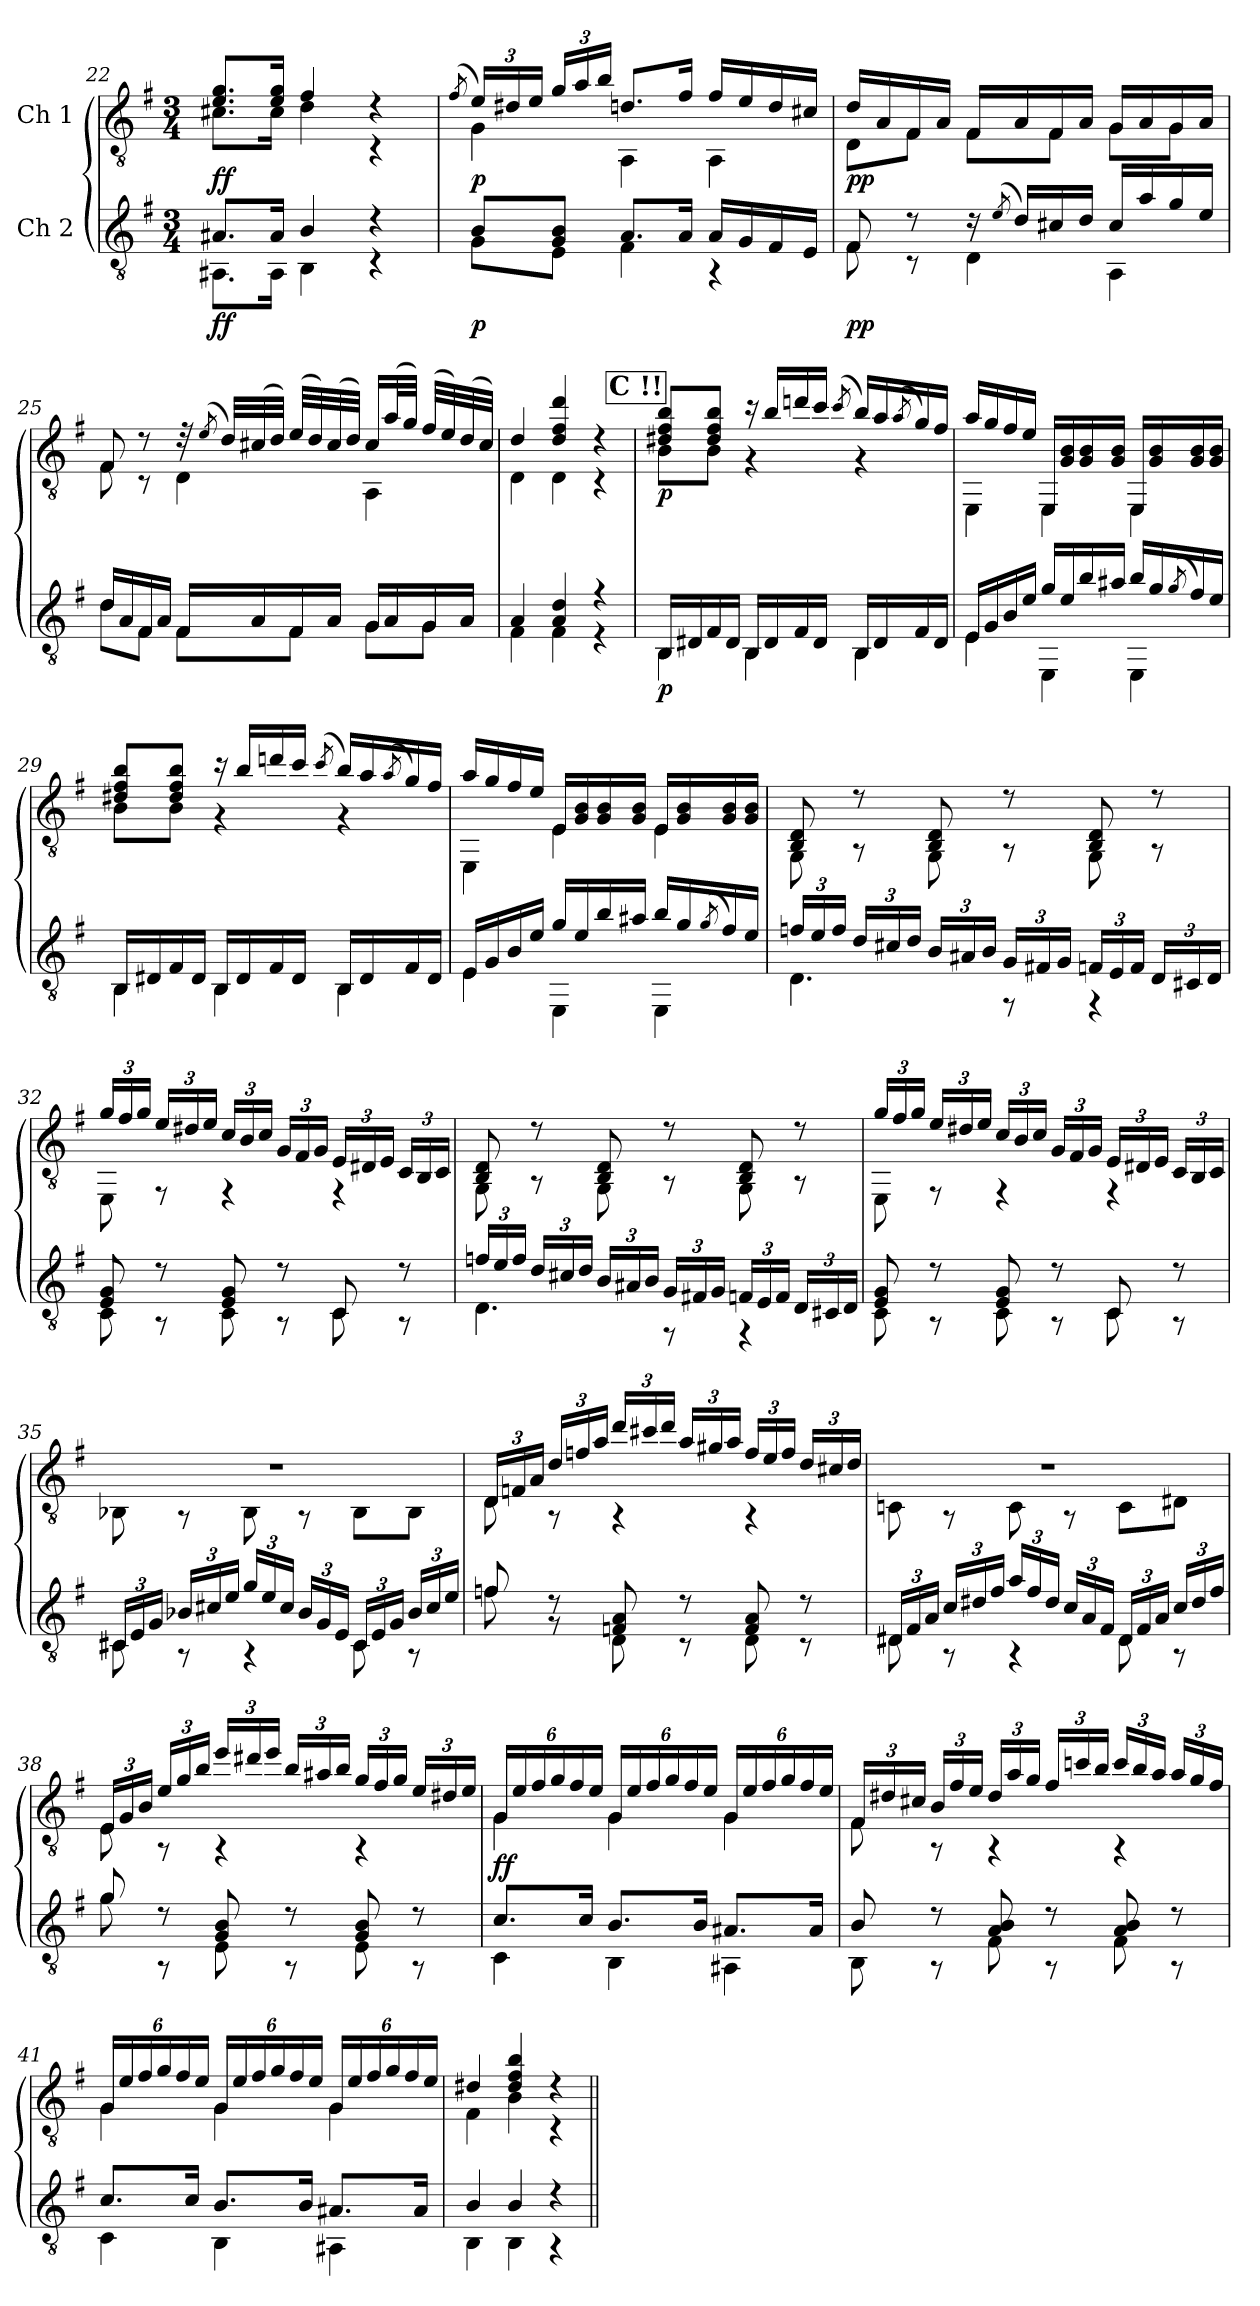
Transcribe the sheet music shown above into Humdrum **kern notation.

**kern	**dynam	**kern	**dynam
*part2	*part2	*part1	*part1
*staff2	*staff2	*staff1	*staff1
*I"Ch 2	*	*I"Ch 1	*
*clefGv2	*	*clefGv2	*
*k[f#]	*	*k[f#]	*
*G:	*	*G:	*
*M3/4	*	*M3/4	*
=22	=22	=22	=22
*^	*	*^	*
!	!	!LO:DY:b	!	!	!LO:DY:b
8.A#X/L	8.AA#X\L	ff	8.e/ 8.g/L	8.c#X\L	ff
16A#/Jk	16AA#\Jk	.	16e/ 16g/Jk	16c#\Jk	.
4B/	4BB\	.	4f#/	4d\	.
4rd	4rC	.	4rd	4rC	.
!!LO:LB:g=z	!!
=23	=23	=23	=23	=23	=23
.	.	.	(8qf#/	.	.
*	*	*	*Xbrackettup	*	*
!	!	!LO:DY:b	!	!	!LO:DY:b
8B/L	8G\L	p	24e/LL)	4G\	p
.	.	.	24d#X/	.	.
.	.	.	24e/JJ	.	.
8G/ 8B/J	8E\J	.	24g/LL	.	.
.	.	.	24a/	.	.
.	.	.	24b/JJ	.	.
8.A/L	4F#\	.	8.dn/L	4AA\	.
16A/Jk	.	.	16f#/Jk	.	.
16A/LL	4rAA	.	16f#/LL	4AA\	.
16G/	.	.	16e/	.	.
16F#/	.	.	16d/	.	.
16E/JJ	.	.	16c#X/JJ	.	.
=24	=24	=24	=24	=24	=24
!	!	!LO:DY:b	!	!	!LO:DY:b
8F#/	8F#\	pp	16d/LL	8D\L	pp
.	.	.	16A/	.	.
8r	8rC	.	16F#/	8F#\J	.
.	.	.	16A/JJ	.	.
16rd	4D\	.	16F#/LL	8F#\L	.
(8qe/	.	.	.	.	.
16d/LL)	.	.	16A/	.	.
16c#X/	.	.	16F#/	8F#\J	.
16d/JJ	.	.	16A/JJ	.	.
16c#/LL	4AA\	.	16G/LL	8G\L	.
16a/	.	.	16A/	.	.
16g/	.	.	16G/	8G\J	.
16e/JJ	.	.	16A/JJ	.	.
!!LO:LB:g=z	!!
=25	=25	=25	=25	=25	=25
16d/LL	8d\L	.	8F#/	8F#\	.
16A/	.	.	.	.	.
16F#/	8F#\J	.	8r	8r	.
16A/JJ	.	.	.	.	.
16F#/LL	8F#\L	.	32rd	4D\	.
.	.	.	(8qe/	.	.
.	.	.	32d/LLL)	.	.
16A/	.	.	(32c#X/	.	.
.	.	.	32d/JJJ)	.	.
16F#/	8F#\J	.	(32e/LLL	.	.
.	.	.	32d/)	.	.
16A/JJ	.	.	(32c#/	.	.
.	.	.	32d/JJJ)	.	.
16G/LL	8G\L	.	16c#/LL	4AA\	.
16A/	.	.	(32a/L	.	.
.	.	.	32g/JJJ)	.	.
16G/	8G\J	.	(32f#/LLL	.	.
.	.	.	32e/)	.	.
16A/JJ	.	.	(32d/	.	.
.	.	.	32c#/JJJ)	.	.
=26	=26	=26	=26	=26	=26
4A/	4F#\	.	4d/	4D\	.
4A/ 4d/	4F#\	.	4d/ 4f#/ 4dd/	4D\	.
4r	4r	.	4rd	4rC	.
!!LO:PB:g=z	!!
!!LO:REH:place=s1:a:t=C	!!
=27	=27	=27	=27	=27	=27
!	!	!LO:DY:b	!	!	!LO:DY:b
16BB/LL	4BB\	p	8d#X/ 8f#/ 8b/L	8B\L	p
16D#X/	.	.	.	.	.
16F#/	.	.	8d#/ 8f#/ 8b/J	8B\J	.
16D#/JJ	.	.	.	.	.
16BB/LL	4BB\	.	16rcc	4rG	.
16D#/	.	.	16b/LL	.	.
16F#/	.	.	16ddn/	.	.
16D#/JJ	.	.	16cc/JJ	.	.
.	.	.	(8qcc/	.	.
16BB/LL	4BB\	.	16b/LL)	4rG	.
16D#/	.	.	16a/	.	.
.	.	.	(8qa/	.	.
16F#/	.	.	16g/)	.	.
16D#/JJ	.	.	16f#/JJ	.	.
=28	=28	=28	=28	=28	=28
16E/LL	4E\	.	16a/LL	4EE\	.
16G/	.	.	16g/	.	.
16B/	.	.	16f#/	.	.
16e/JJ	.	.	16e/JJ	.	.
16g/LL	4EE\	.	16EE/LL	4EE\	.
16e/	.	.	16G/ 16B/	.	.
16b/	.	.	16G/ 16B/	.	.
16a#X/JJ	.	.	16G/ 16B/JJ	.	.
16b/LL	4EE\	.	16EE/LL	4EE\	.
16g/	.	.	16G/ 16B/	.	.
(8qg/	.	.	.	.	.
16f#/)	.	.	16G/ 16B/	.	.
16e/JJ	.	.	16G/ 16B/JJ	.	.
!!LO:LB:g=z	!!
=29	=29	=29	=29	=29	=29
16BB/LL	4BB\	.	8d#X/ 8f#/ 8b/L	8B\L	.
16D#X/	.	.	.	.	.
16F#/	.	.	8d#/ 8f#/ 8b/J	8B\J	.
16D#/JJ	.	.	.	.	.
16BB/LL	4BB\	.	16rcc	4rG	.
16D#/	.	.	16b/LL	.	.
16F#/	.	.	16ddn/	.	.
16D#/JJ	.	.	16cc/JJ	.	.
.	.	.	(8qcc/	.	.
16BB/LL	4BB\	.	16b/LL)	4rG	.
16D#/	.	.	16a/	.	.
.	.	.	(8qa/	.	.
16F#/	.	.	16g/)	.	.
16D#/JJ	.	.	16f#/JJ	.	.
=30	=30	=30	=30	=30	=30
16E/LL	4E\	.	16a/LL	4EE\	.
16G/	.	.	16g/	.	.
16B/	.	.	16f#/	.	.
16e/JJ	.	.	16e/JJ	.	.
16g/LL	4EE\	.	16E/LL	4E\	.
16e/	.	.	16G/ 16B/	.	.
16b/	.	.	16G/ 16B/	.	.
16a#X/JJ	.	.	16G/ 16B/JJ	.	.
16b/LL	4EE\	.	16E/LL	4E\	.
16g/	.	.	16G/ 16B/	.	.
(8qg/	.	.	.	.	.
16f#/)	.	.	16G/ 16B/	.	.
16e/JJ	.	.	16G/ 16B/JJ	.	.
!!LO:LB:g=z	!!
=31	=31	=31	=31	=31	=31
*Xbrackettup	*	*	*	*	*
24fn/LL	4.D\	.	8BB/ 8D/	8GG\	.
24e/	.	.	.	.	.
24f/JJ	.	.	.	.	.
24d/LL	.	.	8r	8rAA	.
24c#X/	.	.	.	.	.
24d/JJ	.	.	.	.	.
24B/LL	.	.	8BB/ 8D/	8GG\	.
24A#X/	.	.	.	.	.
24B/JJ	.	.	.	.	.
24G/LL	8rFF	.	8r	8rAA	.
24F#X/	.	.	.	.	.
24G/JJ	.	.	.	.	.
24Fn/LL	4rFF	.	8BB/ 8D/	8GG\	.
24E/	.	.	.	.	.
24F/JJ	.	.	.	.	.
24D/LL	.	.	8r	8rAA	.
24C#X/	.	.	.	.	.
24D/JJ	.	.	.	.	.
=32	=32	=32	=32	=32	=32
8E/ 8G/	8C\	.	24g/LL	8EE\	.
.	.	.	24f#/	.	.
.	.	.	24g/JJ	.	.
8r	8rAA	.	24e/LL	8rFF	.
.	.	.	24d#X/	.	.
.	.	.	24e/JJ	.	.
8E/ 8G/	8C\	.	24c/LL	4rFF	.
.	.	.	24B/	.	.
.	.	.	24c/JJ	.	.
8r	8rAA	.	24G/LL	.	.
.	.	.	24F#/	.	.
.	.	.	24G/JJ	.	.
8C/	8C\	.	24E/LL	4rFF	.
.	.	.	24D#X/	.	.
.	.	.	24E/JJ	.	.
8r	8rAA	.	24C/LL	.	.
.	.	.	24BB/	.	.
.	.	.	24C/JJ	.	.
!!LO:LB:g=z	!!
=33	=33	=33	=33	=33	=33
24fn/LL	4.D\	.	8BB/ 8D/	8GG\	.
24e/	.	.	.	.	.
24f/JJ	.	.	.	.	.
24d/LL	.	.	8r	8rAA	.
24c#X/	.	.	.	.	.
24d/JJ	.	.	.	.	.
24B/LL	.	.	8BB/ 8D/	8GG\	.
24A#X/	.	.	.	.	.
24B/JJ	.	.	.	.	.
24G/LL	8rFF	.	8r	8rAA	.
24F#X/	.	.	.	.	.
24G/JJ	.	.	.	.	.
24Fn/LL	4rFF	.	8BB/ 8D/	8GG\	.
24E/	.	.	.	.	.
24F/JJ	.	.	.	.	.
24D/LL	.	.	8r	8rAA	.
24C#X/	.	.	.	.	.
24D/JJ	.	.	.	.	.
=34	=34	=34	=34	=34	=34
8E/ 8G/	8C\	.	24g/LL	8EE\	.
.	.	.	24f#/	.	.
.	.	.	24g/JJ	.	.
8r	8rAA	.	24e/LL	8rFF	.
.	.	.	24d#X/	.	.
.	.	.	24e/JJ	.	.
8E/ 8G/	8C\	.	24c/LL	4rFF	.
.	.	.	24B/	.	.
.	.	.	24c/JJ	.	.
8r	8rAA	.	24G/LL	.	.
.	.	.	24F#/	.	.
.	.	.	24G/JJ	.	.
8C/	8C\	.	24E/LL	4rFF	.
.	.	.	24D#X/	.	.
.	.	.	24E/JJ	.	.
8r	8rAA	.	24C/LL	.	.
.	.	.	24BB/	.	.
.	.	.	24C/JJ	.	.
!!LO:PB:g=z	!!
=35	=35	=35	=35	=35	=35
24C#/LL	8C#\	.	2.r	8BB-X\	.
24E/	.	.	.	.	.
24G/JJ	.	.	.	.	.
24B-X/LL	8rAA	.	.	8rAA	.
24c#X/	.	.	.	.	.
24e/JJ	.	.	.	.	.
24g/LL	4rAA	.	.	8BB-\	.
24e/	.	.	.	.	.
24c#/JJ	.	.	.	.	.
24B-/LL	.	.	.	8rAA	.
24G/	.	.	.	.	.
24E/JJ	.	.	.	.	.
24C#/LL	8C#\	.	.	8BB-\L	.
24E/	.	.	.	.	.
24G/JJ	.	.	.	.	.
24B-/LL	8rAA	.	.	8BB-\J	.
24c#/	.	.	.	.	.
24e/JJ	.	.	.	.	.
=36	=36	=36	=36	=36	=36
8fn/	8f\	.	24D/LL	8D\	.
.	.	.	24Fn/	.	.
.	.	.	24A/JJ	.	.
8r	8r	.	24d/LL	8rAA	.
.	.	.	24fn/	.	.
.	.	.	24a/JJ	.	.
8Fn/ 8A/	8D\	.	24dd/LL	4rAA	.
.	.	.	24cc#X/	.	.
.	.	.	24dd/JJ	.	.
8r	8r	.	24a/LL	.	.
.	.	.	24g#X/	.	.
.	.	.	24a/JJ	.	.
8F/ 8A/	8D\	.	24f/LL	4rAA	.
.	.	.	24e/	.	.
.	.	.	24f/JJ	.	.
8r	8r	.	24d/LL	.	.
.	.	.	24c#X/	.	.
.	.	.	24d/JJ	.	.
!!LO:LB:g=z	!!
=37	=37	=37	=37	=37	=37
24D#/LL	8D#\	.	2.r	8Cn\	.
24F#/	.	.	.	.	.
24A/JJ	.	.	.	.	.
24c/LL	8rAA	.	.	8rAA	.
24d#X/	.	.	.	.	.
24f#/JJ	.	.	.	.	.
24a/LL	4rAA	.	.	8C\	.
24f#/	.	.	.	.	.
24d#/JJ	.	.	.	.	.
24c/LL	.	.	.	8rAA	.
24A/	.	.	.	.	.
24F#/JJ	.	.	.	.	.
24D#/LL	8D#\	.	.	8C\L	.
24F#/	.	.	.	.	.
24A/JJ	.	.	.	.	.
24c/LL	8rAA	.	.	8D#X\J	.
24d#/	.	.	.	.	.
24f#/JJ	.	.	.	.	.
=38	=38	=38	=38	=38	=38
8g/	8g\	.	24E/LL	8E\	.
.	.	.	24G/	.	.
.	.	.	24B/JJ	.	.
8r	8rAA	.	24e/LL	8rAA	.
.	.	.	24g/	.	.
.	.	.	24b/JJ	.	.
8G/ 8B/	8E\	.	24ee/LL	4rAA	.
.	.	.	24dd#X/	.	.
.	.	.	24ee/JJ	.	.
8r	8rAA	.	24b/LL	.	.
.	.	.	24a#X/	.	.
.	.	.	24b/JJ	.	.
8G/ 8B/	8E\	.	24g/LL	4rAA	.
.	.	.	24f#/	.	.
.	.	.	24g/JJ	.	.
8r	8rAA	.	24e/LL	.	.
.	.	.	24d#X/	.	.
.	.	.	24e/JJ	.	.
!!LO:LB:g=z	!!
=39	=39	=39	=39	=39	=39
!	!	!	!	!	!LO:DY:b
8.c/L	4C\	.	24G/LL	4G\	ff
.	.	.	24e/	.	.
.	.	.	24f#/	.	.
.	.	.	24g/	.	.
.	.	.	24f#/	.	.
16c/Jk	.	.	.	.	.
.	.	.	24e/JJ	.	.
8.B/L	4BB\	.	24G/LL	4G\	.
.	.	.	24e/	.	.
.	.	.	24f#/	.	.
.	.	.	24g/	.	.
.	.	.	24f#/	.	.
16B/Jk	.	.	.	.	.
.	.	.	24e/JJ	.	.
8.A#X/L	4AA#X\	.	24G/LL	4G\	.
.	.	.	24e/	.	.
.	.	.	24f#/	.	.
.	.	.	24g/	.	.
.	.	.	24f#/	.	.
16A#/Jk	.	.	.	.	.
.	.	.	24e/JJ	.	.
=40	=40	=40	=40	=40	=40
8B/	8BB\	.	24F#/LL	8F#\	.
.	.	.	24d#X/	.	.
.	.	.	24c#X/JJ	.	.
8r	8rAA	.	24B/LL	8rAA	.
.	.	.	24f#/	.	.
.	.	.	24e/JJ	.	.
8A/ 8B/	8F#\	.	24d#/LL	4rAA	.
.	.	.	24a/	.	.
.	.	.	24g/JJ	.	.
8r	8rAA	.	24f#/LL	.	.
.	.	.	24ccn/	.	.
.	.	.	24b/JJ	.	.
8A/ 8B/	8F#\	.	24cc/LL	4rAA	.
.	.	.	24b/	.	.
.	.	.	24a/JJ	.	.
8r	8rAA	.	24a/LL	.	.
.	.	.	24g/	.	.
.	.	.	24f#/JJ	.	.
!!LO:LB:g=z	!!
=41	=41	=41	=41	=41	=41
8.c/L	4C\	.	24G/LL	4G\	.
.	.	.	24e/	.	.
.	.	.	24f#/	.	.
.	.	.	24g/	.	.
.	.	.	24f#/	.	.
16c/Jk	.	.	.	.	.
.	.	.	24e/JJ	.	.
8.B/L	4BB\	.	24G/LL	4G\	.
.	.	.	24e/	.	.
.	.	.	24f#/	.	.
.	.	.	24g/	.	.
.	.	.	24f#/	.	.
16B/Jk	.	.	.	.	.
.	.	.	24e/JJ	.	.
8.A#X/L	4AA#X\	.	24G/LL	4G\	.
.	.	.	24e/	.	.
.	.	.	24f#/	.	.
.	.	.	24g/	.	.
.	.	.	24f#/	.	.
16A#/Jk	.	.	.	.	.
.	.	.	24e/JJ	.	.
=42	=42	=42	=42	=42	=42
4B/	4BB\	.	4d#X/	4F#\	.
4B/	4BB\	.	4d#/ 4f#/ 4b/	4B\	.
4rd	4rAA	.	4rd	4rC	.
*v	*v	*	*	*	*
*	*	*v	*v	*
=||	=||	=||	=||
*-	*-	*-	*-
